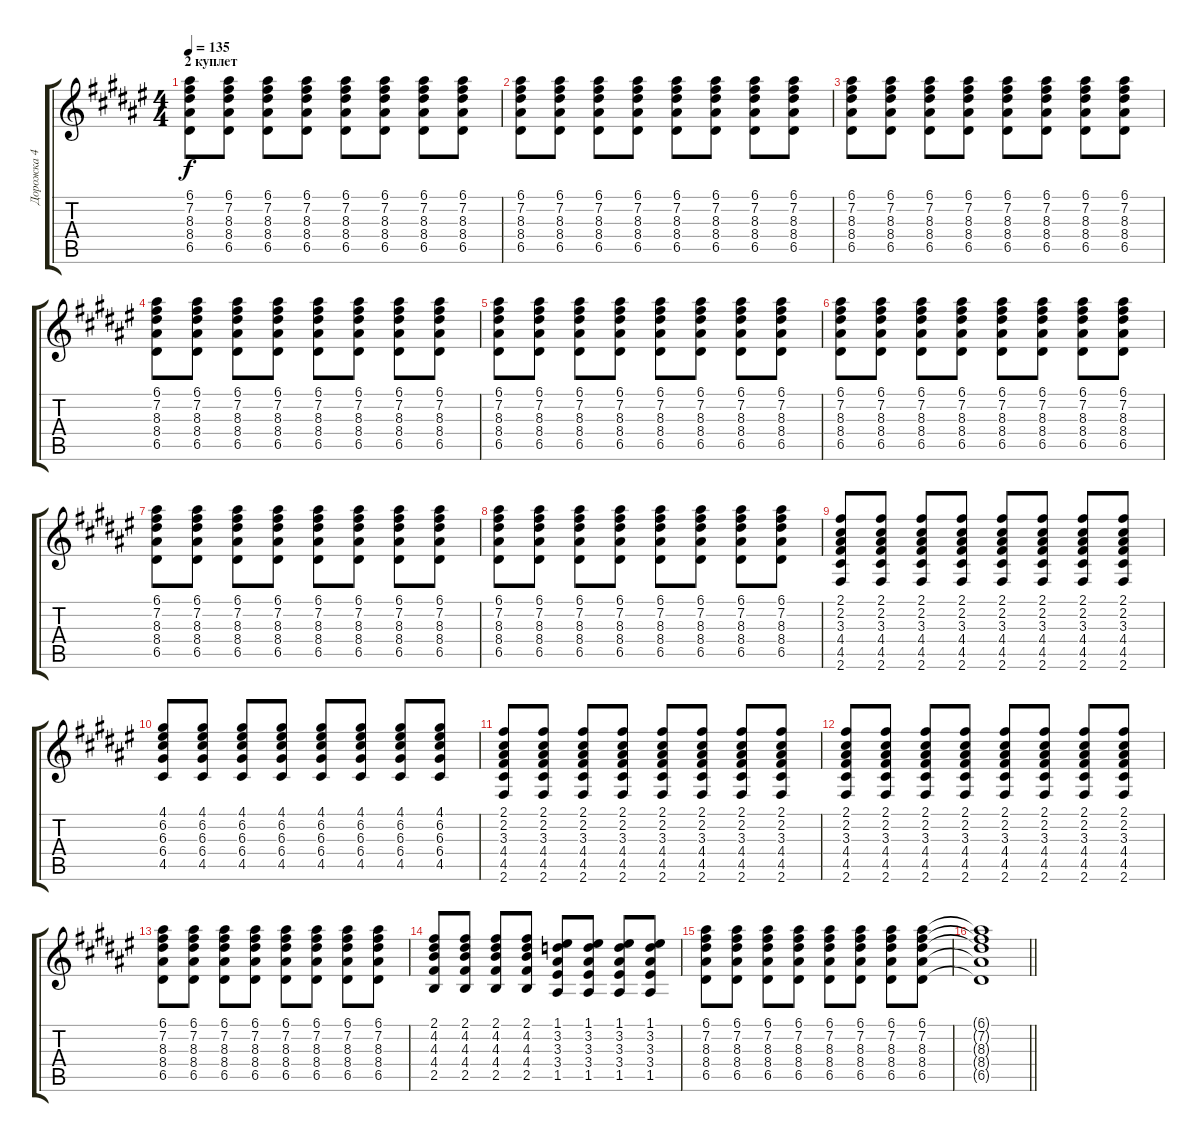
\track ("Дорожка 4" "Дорожка 4") {instrument acousticguitarsteel}
\staff {score tabs}
\tuning (E4 B3 G3 D3 A2 E2) {hide}
\ts (4 4)
\section ("" "2 куплет")
\tempo 135
\clef g2
\ks d#minor
(6.1 7.2 8.3 8.4 6.5).8{dy f} (6.1 7.2 8.3 8.4 6.5).8 (6.1 7.2 8.3 8.4 6.5).8 (6.1 7.2 8.3 8.4 6.5).8 (6.1 7.2 8.3 8.4 6.5).8 (6.1 7.2 8.3 8.4 6.5).8 (6.1 7.2 8.3 8.4 6.5).8 (6.1 7.2 8.3 8.4 6.5).8 |
(6.1 7.2 8.3 8.4 6.5).8 (6.1 7.2 8.3 8.4 6.5).8 (6.1 7.2 8.3 8.4 6.5).8 (6.1 7.2 8.3 8.4 6.5).8 (6.1 7.2 8.3 8.4 6.5).8 (6.1 7.2 8.3 8.4 6.5).8 (6.1 7.2 8.3 8.4 6.5).8 (6.1 7.2 8.3 8.4 6.5).8 |
(6.1 7.2 8.3 8.4 6.5).8 (6.1 7.2 8.3 8.4 6.5).8 (6.1 7.2 8.3 8.4 6.5).8 (6.1 7.2 8.3 8.4 6.5).8 (6.1 7.2 8.3 8.4 6.5).8 (6.1 7.2 8.3 8.4 6.5).8 (6.1 7.2 8.3 8.4 6.5).8 (6.1 7.2 8.3 8.4 6.5).8 |
(6.1 7.2 8.3 8.4 6.5).8 (6.1 7.2 8.3 8.4 6.5).8 (6.1 7.2 8.3 8.4 6.5).8 (6.1 7.2 8.3 8.4 6.5).8 (6.1 7.2 8.3 8.4 6.5).8 (6.1 7.2 8.3 8.4 6.5).8 (6.1 7.2 8.3 8.4 6.5).8 (6.1 7.2 8.3 8.4 6.5).8 |
(6.1 7.2 8.3 8.4 6.5).8 (6.1 7.2 8.3 8.4 6.5).8 (6.1 7.2 8.3 8.4 6.5).8 (6.1 7.2 8.3 8.4 6.5).8 (6.1 7.2 8.3 8.4 6.5).8 (6.1 7.2 8.3 8.4 6.5).8 (6.1 7.2 8.3 8.4 6.5).8 (6.1 7.2 8.3 8.4 6.5).8 |
(6.1 7.2 8.3 8.4 6.5).8 (6.1 7.2 8.3 8.4 6.5).8 (6.1 7.2 8.3 8.4 6.5).8 (6.1 7.2 8.3 8.4 6.5).8 (6.1 7.2 8.3 8.4 6.5).8 (6.1 7.2 8.3 8.4 6.5).8 (6.1 7.2 8.3 8.4 6.5).8 (6.1 7.2 8.3 8.4 6.5).8 |
(6.1 7.2 8.3 8.4 6.5).8 (6.1 7.2 8.3 8.4 6.5).8 (6.1 7.2 8.3 8.4 6.5).8 (6.1 7.2 8.3 8.4 6.5).8 (6.1 7.2 8.3 8.4 6.5).8 (6.1 7.2 8.3 8.4 6.5).8 (6.1 7.2 8.3 8.4 6.5).8 (6.1 7.2 8.3 8.4 6.5).8 |
(6.1 7.2 8.3 8.4 6.5).8 (6.1 7.2 8.3 8.4 6.5).8 (6.1 7.2 8.3 8.4 6.5).8 (6.1 7.2 8.3 8.4 6.5).8 (6.1 7.2 8.3 8.4 6.5).8 (6.1 7.2 8.3 8.4 6.5).8 (6.1 7.2 8.3 8.4 6.5).8 (6.1 7.2 8.3 8.4 6.5).8 |
(2.1 2.2 3.3 4.4 4.5 2.6).8 (2.1 2.2 3.3 4.4 4.5 2.6).8 (2.1 2.2 3.3 4.4 4.5 2.6).8 (2.1 2.2 3.3 4.4 4.5 2.6).8 (2.1 2.2 3.3 4.4 4.5 2.6).8 (2.1 2.2 3.3 4.4 4.5 2.6).8 (2.1 2.2 3.3 4.4 4.5 2.6).8 (2.1 2.2 3.3 4.4 4.5 2.6).8 |
(4.1 6.2 6.3 6.4 4.5).8 (4.1 6.2 6.3 6.4 4.5).8 (4.1 6.2 6.3 6.4 4.5).8 (4.1 6.2 6.3 6.4 4.5).8 (4.1 6.2 6.3 6.4 4.5).8 (4.1 6.2 6.3 6.4 4.5).8 (4.1 6.2 6.3 6.4 4.5).8 (4.1 6.2 6.3 6.4 4.5).8 |
(2.1 2.2 3.3 4.4 4.5 2.6).8 (2.1 2.2 3.3 4.4 4.5 2.6).8 (2.1 2.2 3.3 4.4 4.5 2.6).8 (2.1 2.2 3.3 4.4 4.5 2.6).8 (2.1 2.2 3.3 4.4 4.5 2.6).8 (2.1 2.2 3.3 4.4 4.5 2.6).8 (2.1 2.2 3.3 4.4 4.5 2.6).8 (2.1 2.2 3.3 4.4 4.5 2.6).8 |
(2.1 2.2 3.3 4.4 4.5 2.6).8 (2.1 2.2 3.3 4.4 4.5 2.6).8 (2.1 2.2 3.3 4.4 4.5 2.6).8 (2.1 2.2 3.3 4.4 4.5 2.6).8 (2.1 2.2 3.3 4.4 4.5 2.6).8 (2.1 2.2 3.3 4.4 4.5 2.6).8 (2.1 2.2 3.3 4.4 4.5 2.6).8 (2.1 2.2 3.3 4.4 4.5 2.6).8 |
(6.1 7.2 8.3 8.4 6.5).8 (6.1 7.2 8.3 8.4 6.5).8 (6.1 7.2 8.3 8.4 6.5).8 (6.1 7.2 8.3 8.4 6.5).8 (6.1 7.2 8.3 8.4 6.5).8 (6.1 7.2 8.3 8.4 6.5).8 (6.1 7.2 8.3 8.4 6.5).8 (6.1 7.2 8.3 8.4 6.5).8 |
(2.1 4.2 4.3 4.4 2.5).8 (2.1 4.2 4.3 4.4 2.5).8 (2.1 4.2 4.3 4.4 2.5).8 (2.1 4.2 4.3 4.4 2.5).8 (1.1 3.2 3.3 3.4 1.5).8 (1.1 3.2 3.3 3.4 1.5).8 (1.1 3.2 3.3 3.4 1.5).8 (1.1 3.2 3.3 3.4 1.5).8 |
(6.1 7.2 8.3 8.4 6.5).8 (6.1 7.2 8.3 8.4 6.5).8 (6.1 7.2 8.3 8.4 6.5).8 (6.1 7.2 8.3 8.4 6.5).8 (6.1 7.2 8.3 8.4 6.5).8 (6.1 7.2 8.3 8.4 6.5).8 (6.1 7.2 8.3 8.4 6.5).8 (6.1 7.2 8.3 8.4 6.5).8 |
\barLineRight lightlight
(6.1{t} 7.2{t} 8.3{t} 8.4{t} 6.5{t}).1
